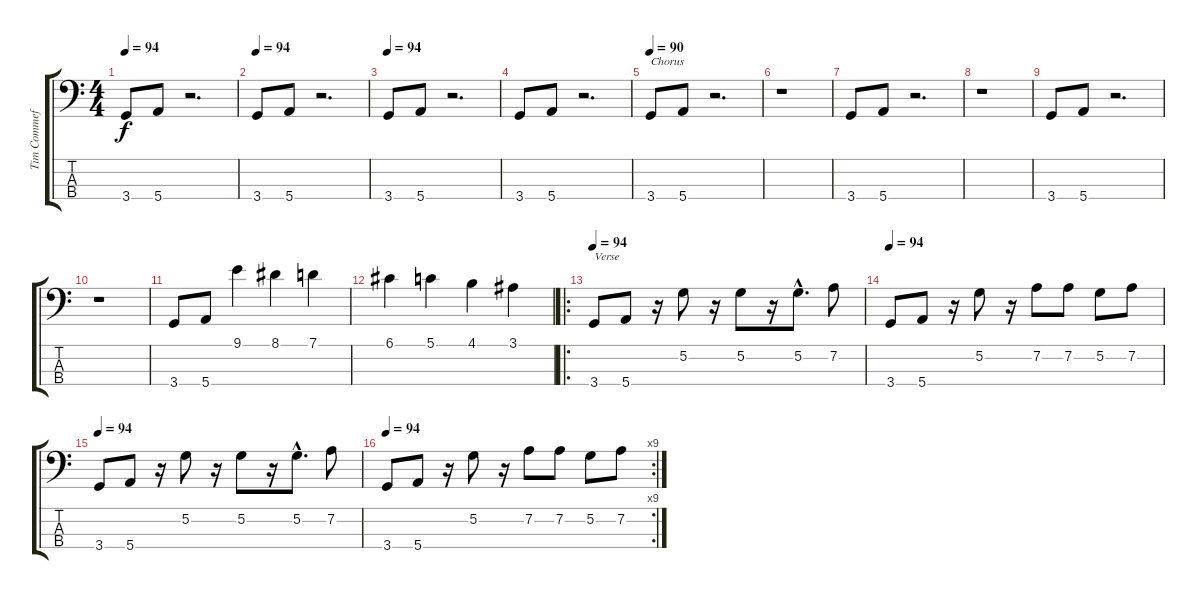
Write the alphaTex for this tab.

\track ("Tim Commeford" "Tim Commef") {instrument electricbassfinger}
\staff {score tabs}
\tuning (G2 D2 A1 E1) {hide}
\ts (4 4)
\tempo 94
\clef f4
\ks c
3.4.8{dy f} 5.4.8 r.2{d} |
\tempo 94
3.4.8 5.4.8 r.2{d} |
\tempo 94
3.4.8 5.4.8 r.2{d} |
3.4.8 5.4.8 r.2{d} |
\tempo 90
3.4.8{txt "Chorus"} 5.4.8 r.2{d} |
r.1 |
3.4.8 5.4.8 r.2{d} |
r.1 |
3.4.8 5.4.8 r.2{d} |
r.1 |
3.4.8 5.4.8 9.1.4 8.1.4 7.1.4 |
6.1.4 5.1.4 4.1.4 3.1.4 |
\ro
\tempo 94
3.4.8{txt "Verse"} 5.4.8 r.16 5.2.8 r.16 5.2.8 r.16 5.2{hac}.8{d} 7.2.8 |
\tempo 94
3.4.8 5.4.8 r.16 5.2.8 r.16 7.2.8 7.2.8 5.2.8 7.2.8 |
\tempo 94
3.4.8 5.4.8 r.16 5.2.8 r.16 5.2.8 r.16 5.2{hac}.8{d} 7.2.8 |
\rc 9
\tempo 94
3.4.8 5.4.8 r.16 5.2.8 r.16 7.2.8 7.2.8 5.2.8 7.2.8
